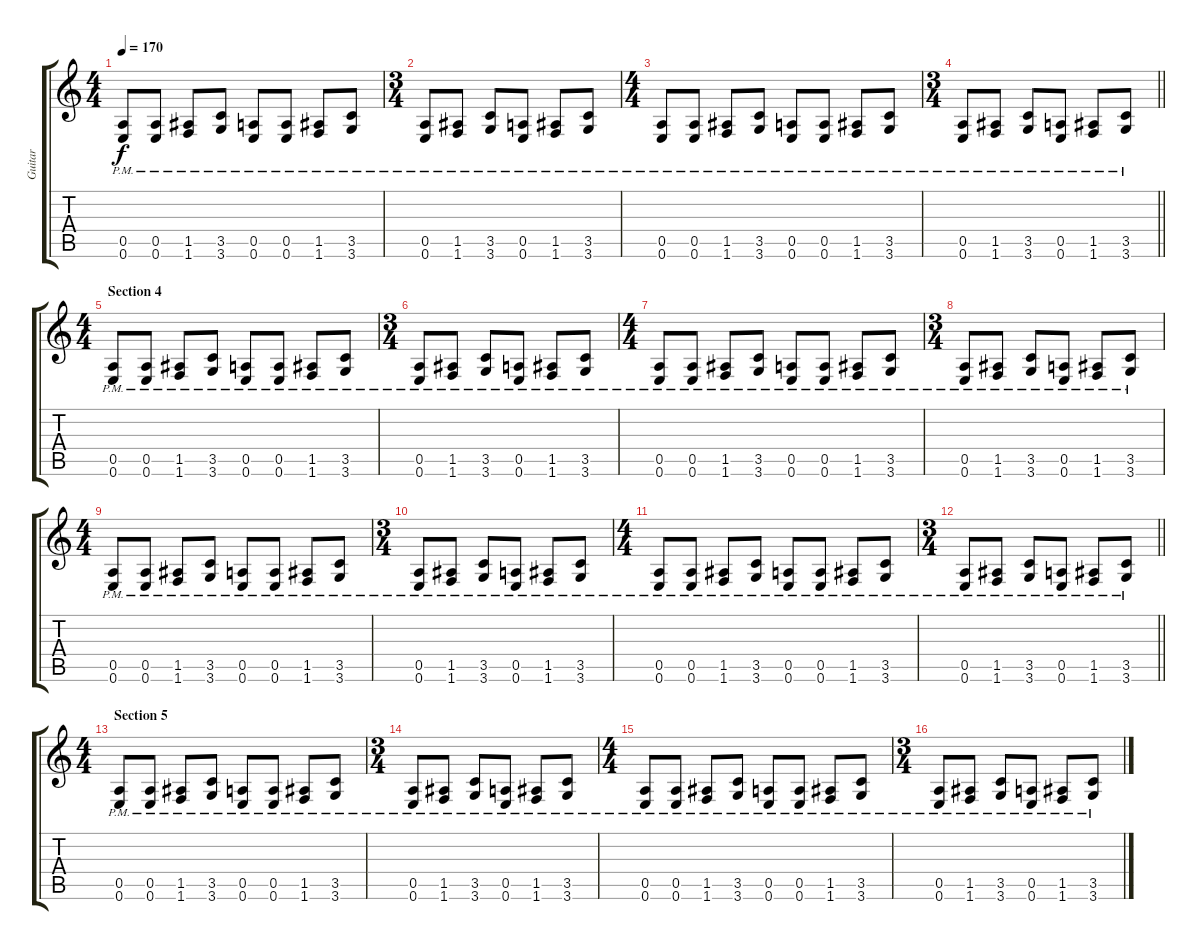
\track ("Guitar" "Guitar") {instrument distortionguitar}
\staff {score tabs}
\tuning (E4 B3 G3 D3 A2 E2) {hide}
\ts (4 4)
\tempo 170
\clef g2
\ks c
(0.5{pm} 0.6{pm}).8{dy f} (0.5{pm} 0.6{pm}).8 (1.5{pm} 1.6{pm}).8 (3.5{pm} 3.6{pm}).8 (0.5{pm} 0.6{pm}).8 (0.5{pm} 0.6{pm}).8 (1.5{pm} 1.6{pm}).8 (3.5{pm} 3.6{pm}).8 |
\ts (3 4)
(0.5{pm} 0.6{pm}).8 (1.5{pm} 1.6{pm}).8 (3.5{pm} 3.6{pm}).8 (0.5{pm} 0.6{pm}).8 (1.5{pm} 1.6{pm}).8 (3.5{pm} 3.6{pm}).8 |
\ts (4 4)
(0.5{pm} 0.6{pm}).8 (0.5{pm} 0.6{pm}).8 (1.5{pm} 1.6{pm}).8 (3.5{pm} 3.6{pm}).8 (0.5{pm} 0.6{pm}).8 (0.5{pm} 0.6{pm}).8 (1.5{pm} 1.6{pm}).8 (3.5{pm} 3.6{pm}).8 |
\ts (3 4)
\barLineRight lightlight
(0.5{pm} 0.6{pm}).8 (1.5{pm} 1.6{pm}).8 (3.5{pm} 3.6{pm}).8 (0.5{pm} 0.6{pm}).8 (1.5{pm} 1.6{pm}).8 (3.5{pm} 3.6{pm}).8 |
\ts (4 4)
\section ("" "Section 4")
(0.5{pm} 0.6{pm}).8 (0.5{pm} 0.6{pm}).8 (1.5{pm} 1.6{pm}).8 (3.5{pm} 3.6{pm}).8 (0.5{pm} 0.6{pm}).8 (0.5{pm} 0.6{pm}).8 (1.5{pm} 1.6{pm}).8 (3.5{pm} 3.6{pm}).8 |
\ts (3 4)
(0.5{pm} 0.6{pm}).8 (1.5{pm} 1.6{pm}).8 (3.5{pm} 3.6{pm}).8 (0.5{pm} 0.6{pm}).8 (1.5{pm} 1.6{pm}).8 (3.5{pm} 3.6{pm}).8 |
\ts (4 4)
(0.5{pm} 0.6{pm}).8 (0.5{pm} 0.6{pm}).8 (1.5{pm} 1.6{pm}).8 (3.5{pm} 3.6{pm}).8 (0.5{pm} 0.6{pm}).8 (0.5{pm} 0.6{pm}).8 (1.5{pm} 1.6{pm}).8 (3.5{pm} 3.6{pm}).8 |
\ts (3 4)
(0.5{pm} 0.6{pm}).8 (1.5{pm} 1.6{pm}).8 (3.5{pm} 3.6{pm}).8 (0.5{pm} 0.6{pm}).8 (1.5{pm} 1.6{pm}).8 (3.5{pm} 3.6{pm}).8 |
\ts (4 4)
(0.5{pm} 0.6{pm}).8 (0.5{pm} 0.6{pm}).8 (1.5{pm} 1.6{pm}).8 (3.5{pm} 3.6{pm}).8 (0.5{pm} 0.6{pm}).8 (0.5{pm} 0.6{pm}).8 (1.5{pm} 1.6{pm}).8 (3.5{pm} 3.6{pm}).8 |
\ts (3 4)
(0.5{pm} 0.6{pm}).8 (1.5{pm} 1.6{pm}).8 (3.5{pm} 3.6{pm}).8 (0.5{pm} 0.6{pm}).8 (1.5{pm} 1.6{pm}).8 (3.5{pm} 3.6{pm}).8 |
\ts (4 4)
(0.5{pm} 0.6{pm}).8 (0.5{pm} 0.6{pm}).8 (1.5{pm} 1.6{pm}).8 (3.5{pm} 3.6{pm}).8 (0.5{pm} 0.6{pm}).8 (0.5{pm} 0.6{pm}).8 (1.5{pm} 1.6{pm}).8 (3.5{pm} 3.6{pm}).8 |
\ts (3 4)
\barLineRight lightlight
(0.5{pm} 0.6{pm}).8 (1.5{pm} 1.6{pm}).8 (3.5{pm} 3.6{pm}).8 (0.5{pm} 0.6{pm}).8 (1.5{pm} 1.6{pm}).8 (3.5{pm} 3.6{pm}).8 |
\ts (4 4)
\section ("" "Section 5")
(0.5{pm} 0.6{pm}).8 (0.5{pm} 0.6{pm}).8 (1.5{pm} 1.6{pm}).8 (3.5{pm} 3.6{pm}).8 (0.5{pm} 0.6{pm}).8 (0.5{pm} 0.6{pm}).8 (1.5{pm} 1.6{pm}).8 (3.5{pm} 3.6{pm}).8 |
\ts (3 4)
(0.5{pm} 0.6{pm}).8 (1.5{pm} 1.6{pm}).8 (3.5{pm} 3.6{pm}).8 (0.5{pm} 0.6{pm}).8 (1.5{pm} 1.6{pm}).8 (3.5{pm} 3.6{pm}).8 |
\ts (4 4)
(0.5{pm} 0.6{pm}).8 (0.5{pm} 0.6{pm}).8 (1.5{pm} 1.6{pm}).8 (3.5{pm} 3.6{pm}).8 (0.5{pm} 0.6{pm}).8 (0.5{pm} 0.6{pm}).8 (1.5{pm} 1.6{pm}).8 (3.5{pm} 3.6{pm}).8 |
\ts (3 4)
(0.5{pm} 0.6{pm}).8 (1.5{pm} 1.6{pm}).8 (3.5{pm} 3.6{pm}).8 (0.5{pm} 0.6{pm}).8 (1.5{pm} 1.6{pm}).8 (3.5{pm} 3.6{pm}).8
